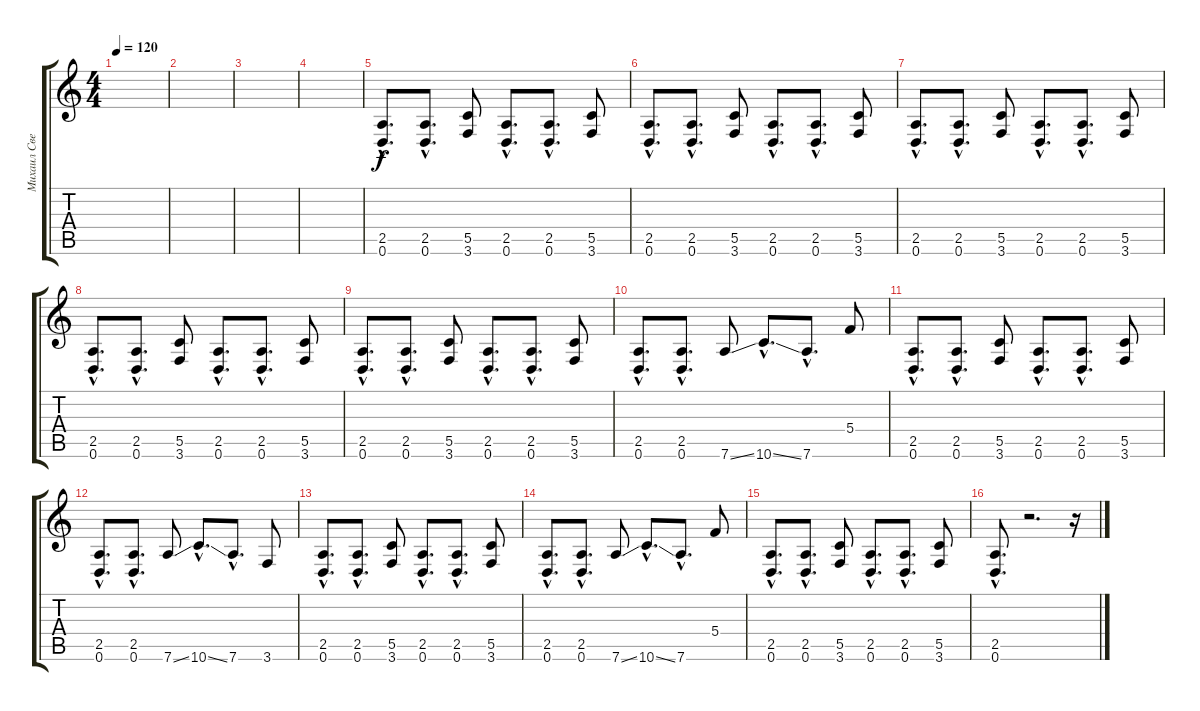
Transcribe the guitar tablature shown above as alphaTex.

\track ("Михаил Светлов" "Михаил Све") {instrument distortionguitar}
\staff {score tabs}
\tuning (D4 A3 F3 C3 G2 D2) {hide}
\ts (4 4)
\tempo 120
\clef g2
\ks c
|
|
|
|
(2.5{hac} 0.6{hac}).8{d} (2.5{hac} 0.6{hac}).8{d} (5.5 3.6).8 (2.5{hac} 0.6{hac}).8{d} (2.5{hac} 0.6{hac}).8{d} (5.5 3.6).8 |
(2.5{hac} 0.6{hac}).8{d} (2.5{hac} 0.6{hac}).8{d} (5.5 3.6).8 (2.5{hac} 0.6{hac}).8{d} (2.5{hac} 0.6{hac}).8{d} (5.5 3.6).8 |
(2.5{hac} 0.6{hac}).8{d} (2.5{hac} 0.6{hac}).8{d} (5.5 3.6).8 (2.5{hac} 0.6{hac}).8{d} (2.5{hac} 0.6{hac}).8{d} (5.5 3.6).8 |
(2.5{hac} 0.6{hac}).8{d} (2.5{hac} 0.6{hac}).8{d} (5.5 3.6).8 (2.5{hac} 0.6{hac}).8{d} (2.5{hac} 0.6{hac}).8{d} (5.5 3.6).8 |
(2.5{hac} 0.6{hac}).8{d} (2.5{hac} 0.6{hac}).8{d} (5.5 3.6).8 (2.5{hac} 0.6{hac}).8{d} (2.5{hac} 0.6{hac}).8{d} (5.5 3.6).8 |
(2.5{hac} 0.6{hac}).8{d} (2.5{hac} 0.6{hac}).8{d} 7.6{ss}.8 10.6{ss hac}.8{d} 7.6{hac}.8{d} 5.4.8 |
(2.5{hac} 0.6{hac}).8{d} (2.5{hac} 0.6{hac}).8{d} (5.5 3.6).8 (2.5{hac} 0.6{hac}).8{d} (2.5{hac} 0.6{hac}).8{d} (5.5 3.6).8 |
(2.5{hac} 0.6{hac}).8{d} (2.5{hac} 0.6{hac}).8{d} 7.6{ss}.8 10.6{ss hac}.8{d} 7.6{hac}.8{d} 3.6.8 |
(2.5{hac} 0.6{hac}).8{d} (2.5{hac} 0.6{hac}).8{d} (5.5 3.6).8 (2.5{hac} 0.6{hac}).8{d} (2.5{hac} 0.6{hac}).8{d} (5.5 3.6).8 |
(2.5{hac} 0.6{hac}).8{d} (2.5{hac} 0.6{hac}).8{d} 7.6{ss}.8 10.6{ss hac}.8{d} 7.6{hac}.8{d} 5.4.8 |
(2.5{hac} 0.6{hac}).8{d} (2.5{hac} 0.6{hac}).8{d} (5.5 3.6).8 (2.5{hac} 0.6{hac}).8{d} (2.5{hac} 0.6{hac}).8{d} (5.5 3.6).8 |
(2.5{hac} 0.6{hac}).8{d} r.2{d} r.16
